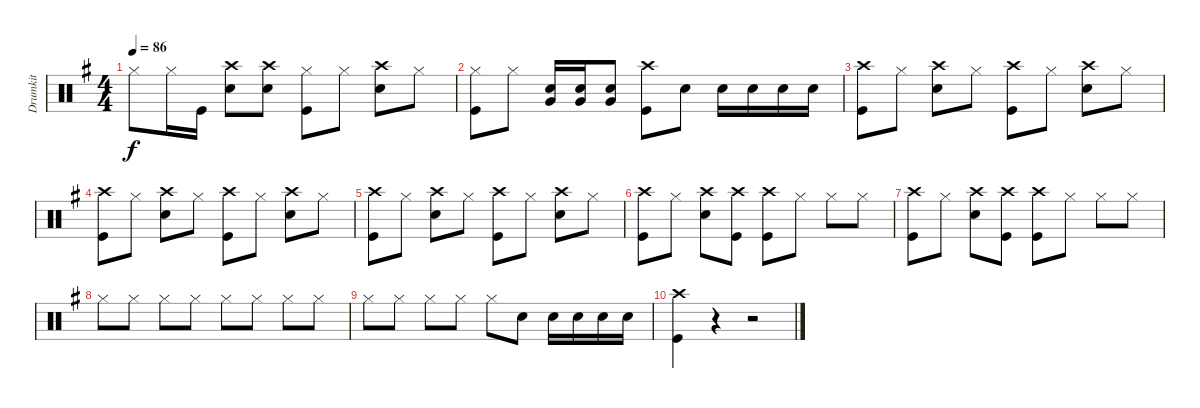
\track ("Drumkit" "Drumkit") {instrument percussion}
\staff {score}
\articulation defaults
\ts (4 4)
\tempo 86
\clef neutral
\ks g "Hi-Hat (closed)".8{dy f} "Hi-Hat (closed)".16 "Kick (hit)".16
("Crash high (hit)" "Snare (hit) 2").8 ("Crash high (hit)" "Snare (hit) 2").8 ("Hi-Hat (closed)" "Kick (hit)").8 "Hi-Hat (closed)".8 ("Crash high (hit)" "Snare (hit) 2").8 "Hi-Hat (closed)".8 |
("Hi-Hat (closed)" "Kick (hit)").8 "Hi-Hat (closed)".8 ("Very Low Tom (hit)" "Snare (hit) 2").16 ("Very Low Tom (hit)" "Snare (hit) 2").16 ("Very Low Tom (hit)" "Snare (hit) 2").8 ("Crash high (hit)" "Kick (hit)").8 "Snare (hit) 2".8 "Snare (hit) 2".16 "Snare (hit) 2".16 "Snare (hit) 2".16 "Snare (hit) 2".16 |
("Crash high (hit)" "Kick (hit)").8 "Hi-Hat (closed)".8 ("Crash high (hit)" "Snare (hit) 2").8 "Hi-Hat (closed)".8 ("Crash high (hit)" "Kick (hit)").8 "Hi-Hat (closed)".8 ("Crash high (hit)" "Snare (hit) 2").8 "Hi-Hat (closed)".8 |
("Crash high (hit)" "Kick (hit)").8 "Hi-Hat (closed)".8 ("Crash high (hit)" "Snare (hit) 2").8 "Hi-Hat (closed)".8 ("Crash high (hit)" "Kick (hit)").8 "Hi-Hat (closed)".8 ("Crash high (hit)" "Snare (hit) 2").8 "Hi-Hat (closed)".8 |
("Crash high (hit)" "Kick (hit)").8 "Hi-Hat (closed)".8 ("Crash high (hit)" "Snare (hit) 2").8 "Hi-Hat (closed)".8 ("Crash high (hit)" "Kick (hit)").8 "Hi-Hat (closed)".8 ("Crash high (hit)" "Snare (hit) 2").8 "Hi-Hat (closed)".8 |
("Crash high (hit)" "Kick (hit)").8 "Hi-Hat (closed)".8 ("Crash high (hit)" "Snare (hit) 2").8 ("Crash high (hit)" "Kick (hit)").8 ("Crash high (hit)" "Kick (hit)").8 "Hi-Hat (closed)".8 "Hi-Hat (closed)".8 "Hi-Hat (closed)".8 |
("Crash high (hit)" "Kick (hit)").8 "Hi-Hat (closed)".8 ("Crash high (hit)" "Snare (hit) 2").8 ("Crash high (hit)" "Kick (hit)").8 ("Crash high (hit)" "Kick (hit)").8 "Hi-Hat (closed)".8 "Hi-Hat (closed)".8 "Hi-Hat (closed)".8 |
"Hi-Hat (closed)".8 "Hi-Hat (closed)".8 "Hi-Hat (closed)".8 "Hi-Hat (closed)".8 "Hi-Hat (closed)".8 "Hi-Hat (closed)".8 "Hi-Hat (closed)".8 "Hi-Hat (closed)".8 |
"Hi-Hat (closed)".8 "Hi-Hat (closed)".8 "Hi-Hat (closed)".8 "Hi-Hat (closed)".8 "Hi-Hat (closed)".8 "Snare (hit) 2".8 "Snare (hit) 2".16 "Snare (hit) 2".16 "Snare (hit) 2".16 "Snare (hit) 2".16 |
("Crash high (hit)" "Kick (hit)").4 r.4 r.2
